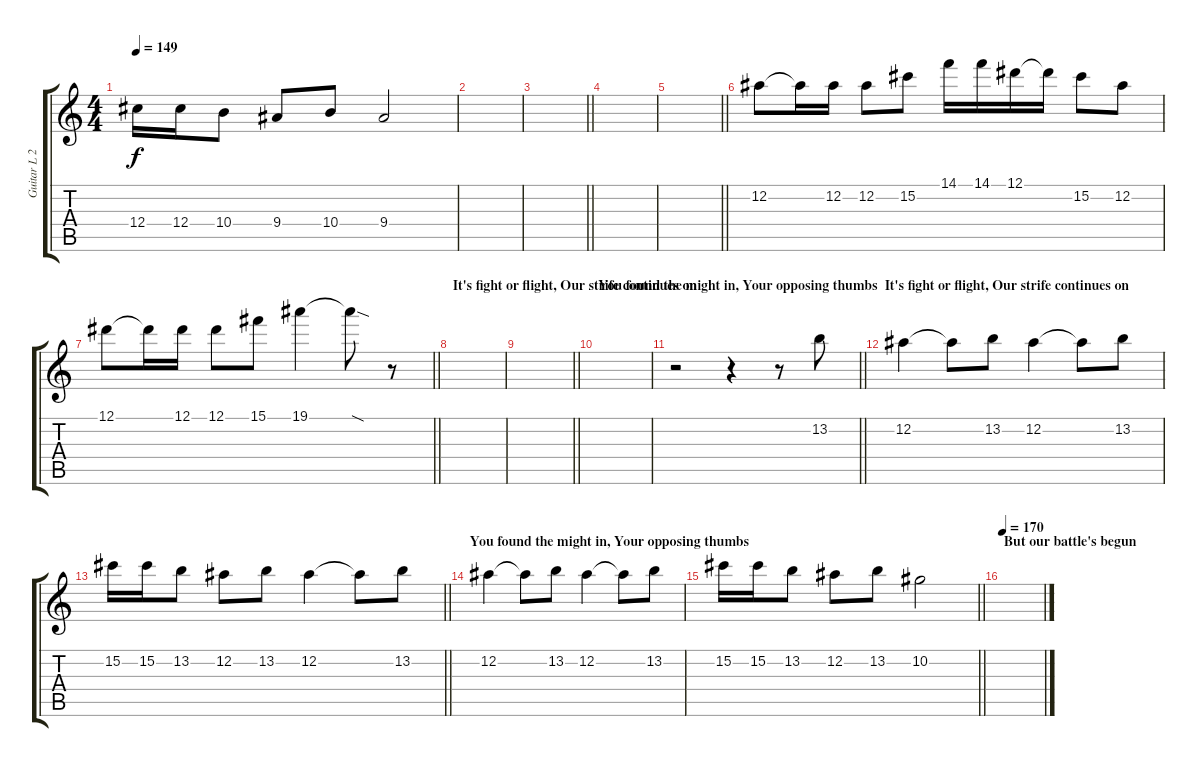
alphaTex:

\track ("Guitar L 2" "Guitar L 2") {instrument distortionguitar}
\staff {score tabs}
\tuning (Eb4 Bb3 Gb3 Db3 Ab2 Eb2) {hide}
\ts (4 4)
\tempo 149
\clef g2
\ks c
12.4.16{dy f} 12.4.16 10.4.8 9.4.8 10.4.8 9.4.2 |
|
\barLineRight lightlight
|
|
\barLineRight lightlight
|
12.2.8 12.2{t}.16 12.2.16 12.2.8 15.2.8 14.1.16 14.1.16 12.1.16 12.1{t}.16 15.2.8 12.2.8 |
\barLineRight lightlight
12.1.8 12.1{t}.16 12.1.16 12.1.8 15.1.8 19.1.4 19.1{sod t}.8 r.8 |
\section ("" "It's fight or flight, Our strife continues on ")
|
\barLineRight lightlight
|
\section ("" "You found the might in, Your opposing thumbs")
|
\barLineRight lightlight
r.2 r.4 r.8 13.2.8 |
\section ("" "It's fight or flight, Our strife continues on ")
12.2.4 12.2{t}.8 13.2.8 12.2.4 12.2{t}.8 13.2.8 |
\barLineRight lightlight
15.2.16 15.2.16 13.2.8 12.2.8 13.2.8 12.2.4 12.2{t}.8 13.2.8 |
\section ("" "You found the might in, Your opposing thumbs")
12.2.4 12.2{t}.8 13.2.8 12.2.4 12.2{t}.8 13.2.8 |
\barLineRight lightlight
15.2.16 15.2.16 13.2.8 12.2.8 13.2.8 10.2.2 |
\section ("" "But our battle's begun ")
\tempo 170
